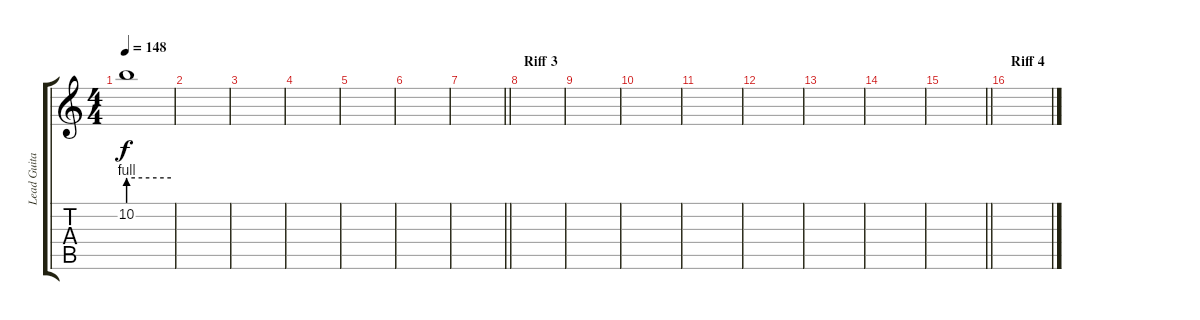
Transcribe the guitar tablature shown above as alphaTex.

\track ("Lead Guitar" "Lead Guita") {instrument distortionguitar}
\staff {score tabs}
\tuning (E4 B3 G3 D3 A2 E2) {hide}
\ts (4 4)
\tempo 148
\clef g2
\ks c
10.2{be (hold 0 4 60 4) t}.1{dy f} |
|
|
|
|
|
\barLineRight lightlight
|
\section ("" "Riff 3")
|
|
|
|
|
|
|
\barLineRight lightlight
|
\section ("" "Riff 4")
